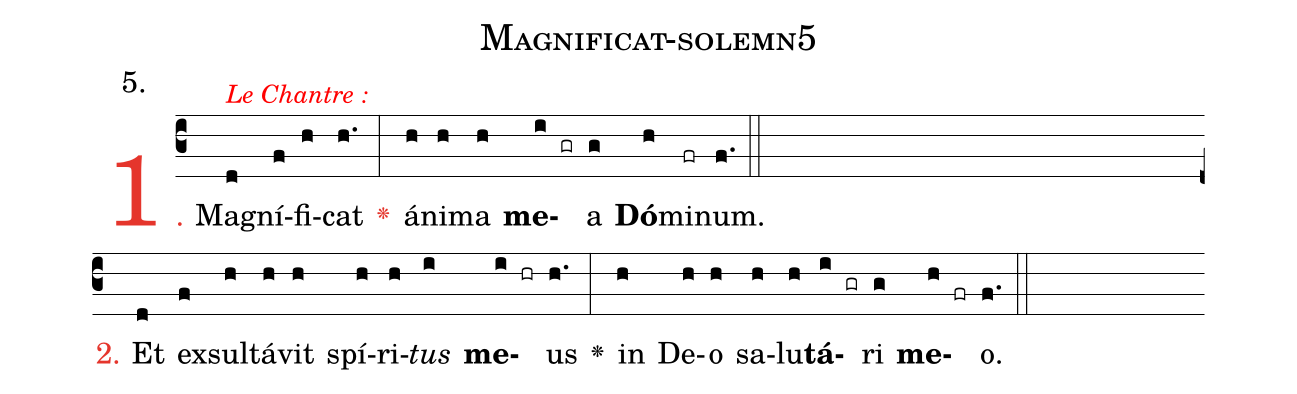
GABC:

name: Magnificat-solemn5;
annotation: 5.;
%%
(c3)<c>1.</c> Ma<alt>{\footnotesize\textcolor{red}{Le Chantre :}}</alt>(d)gní(f)fi(h)cat(h.) <c><v>\greheightstar</v></c>(:) á(h)ni(h)ma(h) <b>me</b>(i gr)a(g) <b>Dó</b>(h)mi(fr)num.(f.) (::) (Z)
<c>2.</c> Et(d) ex(f)sul(h)tá(h)vit(h) spí(h)ri(h)<i>tus</i>(i) <b>me</b>(i hr)us(h.) <v>\greheightstar</v>(:) in(h) De(h)o(h) sa(h)lu(h)<b>tá</b>(i gr)ri(g) <b>me</b>(h fr)o.(f.) (::)


%E(h) u(h) o(i) u(g) a(h) e.(f.) (::)
